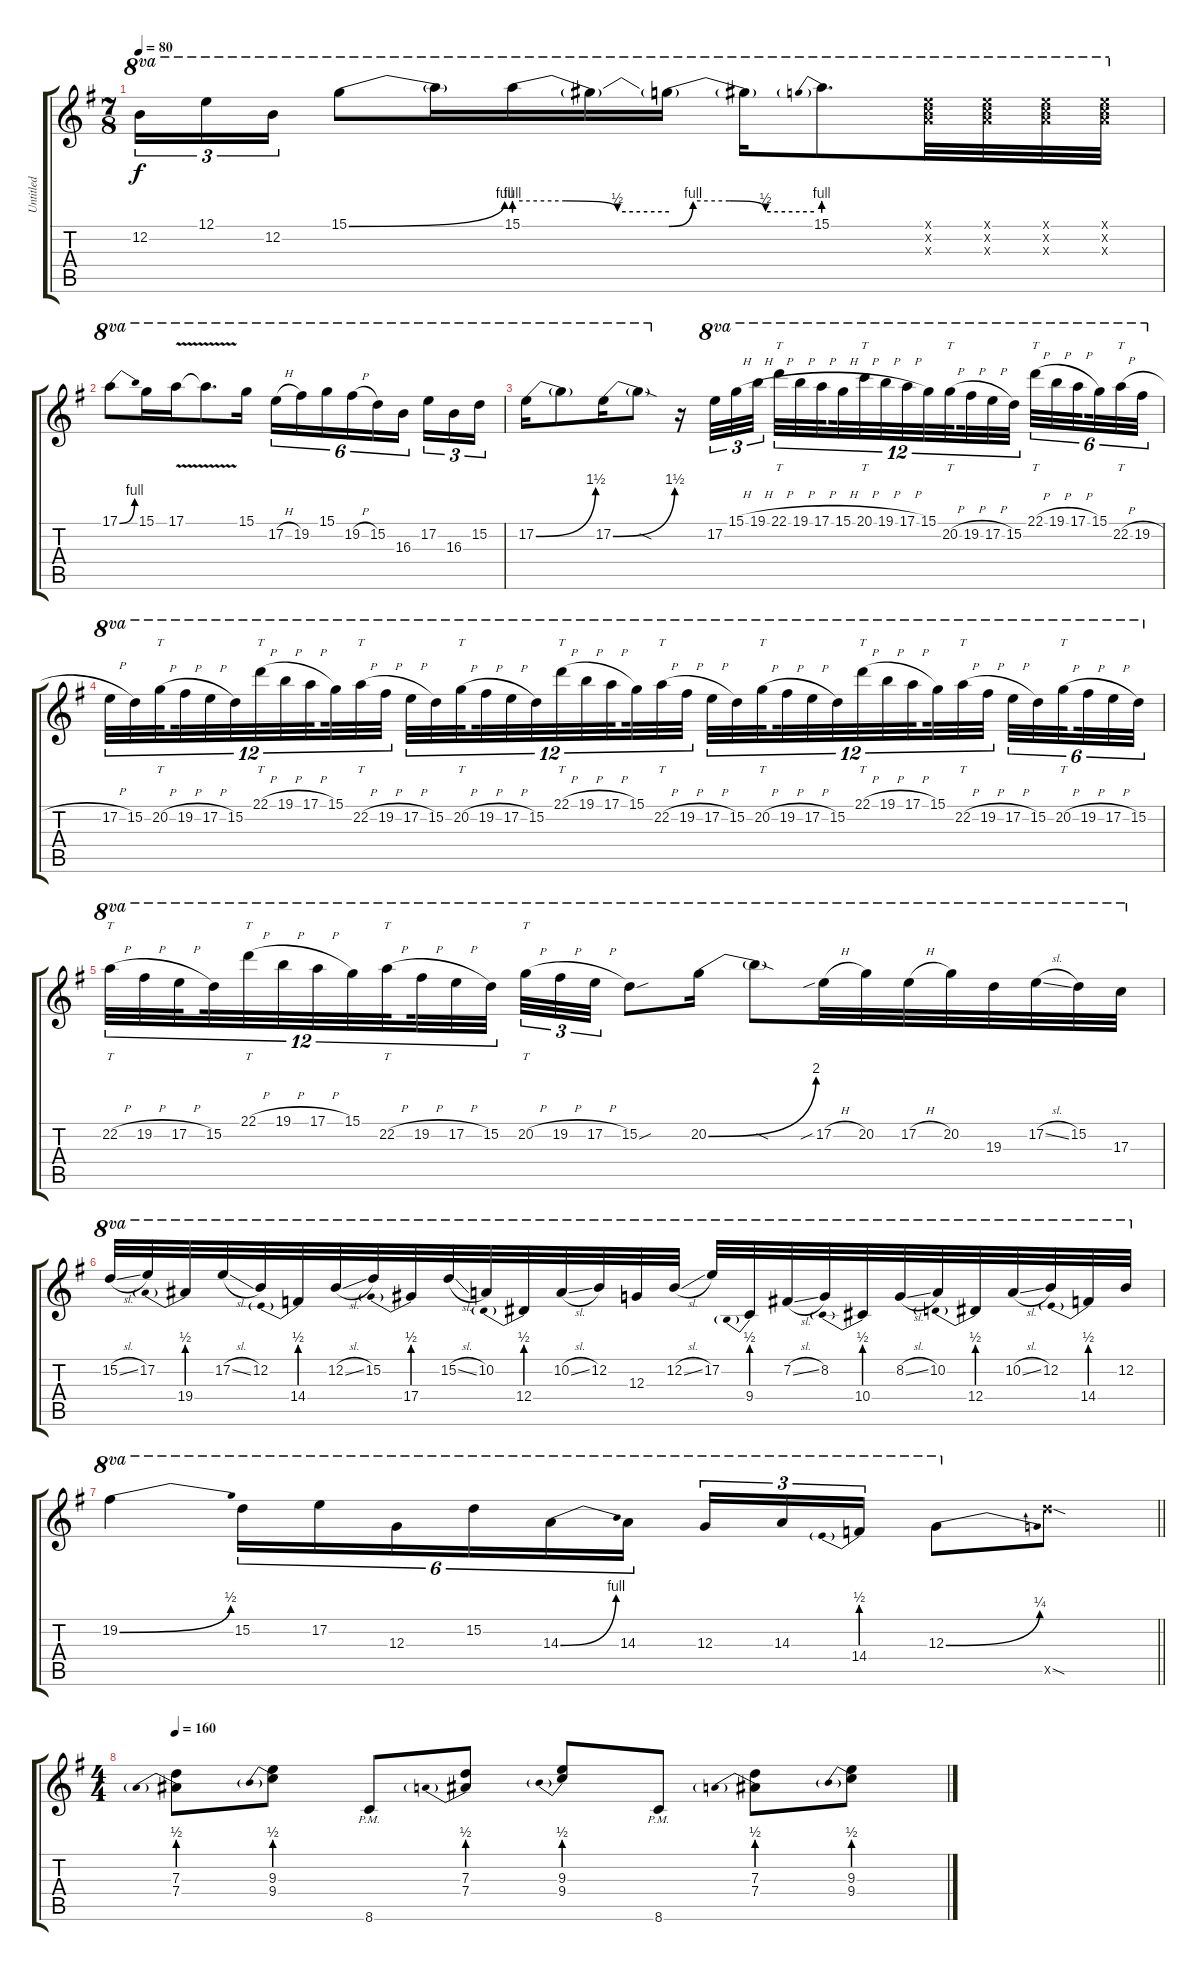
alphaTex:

\track ("Untitled" "Untitled") {instrument distortionguitar}
\staff {score tabs}
\tuning (E4 B3 G3 D3 A2 E2) {hide}
\ts (7 8)
\tempo 80
\clef g2
\ks g
12.2.16{tu (3 2) ot 8va dy f} 12.1.16{tu (3 2) ot 8va} 12.2.16{tu (3 2) ot 8va} 15.1{be (bend 0 0 60 4)}.8{ot 8va} 15.1{t}.16{ot 8va} 15.1{be (custom 0 4 20 4 40 2 60 2)}.16{ot 8va} 15.1{t}.16{ot 8va} 15.1{be (custom 0 0 10 4 25 4 40 2 60 2) t}.16{ot 8va} 15.1{t}.16{ot 8va} 15.1{be (prebend 0 4 60 4)}.8{d ot 8va} (12.1{x} 13.2{x} 14.3{x}).32{ot 8va} (12.1{x} 13.2{x} 14.3{x}).32{ot 8va} (12.1{x} 13.2{x} 14.3{x}).32{ot 8va} (12.1{x} 13.2{x} 14.3{x}).32{ot 8va} |
17.1{be (bend 0 0 60 4)}.8{ot 8va} 15.1.16{ot 8va} 17.1{v}.16{ot 8va} 17.1{v t}.8{d ot 8va} 15.1.16{ot 8va} 17.2{h}.16{tu (6 4) ot 8va} 19.2.16{tu (6 4) ot 8va} 15.1.16{tu (6 4) ot 8va} 19.2{h}.16{tu (6 4) ot 8va} 15.2.16{tu (6 4) ot 8va} 16.3.16{tu (6 4) ot 8va} 17.2.16{tu (3 2) ot 8va} 16.3.16{tu (3 2) ot 8va} 15.2.16{tu (3 2) ot 8va} |
17.2{be (bend 0 0 60 6)}.16{ot 8va} 17.2{t}.8{ot 8va} 17.2{be (bend 0 0 60 6)}.16{ot 8va} 17.2{sod t}.8{ot 8va} r.16 17.2.32{tu (3 2) ot 8va} 15.1{h}.32{tu (3 2) ot 8va} 19.1{h}.32{tu (3 2) ot 8va} 22.1{h}.32{tt tu (12 8) ot 8va} 19.1{h}.32{tu (12 8) ot 8va} 17.1{h}.32{tu (12 8) ot 8va beam splitsecondary} 15.1{h}.32{tu (12 8) ot 8va} 20.1{h}.32{tt tu (12 8) ot 8va} 19.1{h}.32{tu (12 8) ot 8va} 17.1{h}.32{tu (12 8) ot 8va} 15.1.32{tu (12 8) ot 8va} 20.2{h}.32{tt tu (12 8) ot 8va beam splitsecondary} 19.2{h}.32{tu (12 8) ot 8va} 17.2{h}.32{tu (12 8) ot 8va} 15.2.32{tu (12 8) ot 8va} 22.1{h}.32{tt tu (6 4) ot 8va} 19.1{h}.32{tu (6 4) ot 8va} 17.1{h}.32{tu (6 4) ot 8va beam splitsecondary} 15.1.32{tu (6 4) ot 8va} 22.2{h}.32{tt tu (6 4) ot 8va} 19.2{h}.32{tu (6 4) ot 8va} |
17.2{h}.32{tu (12 8) ot 8va} 15.2.32{tu (12 8) ot 8va} 20.2{h}.32{tt tu (12 8) ot 8va beam splitsecondary} 19.2{h}.32{tu (12 8) ot 8va} 17.2{h}.32{tu (12 8) ot 8va} 15.2.32{tu (12 8) ot 8va} 22.1{h}.32{tt tu (12 8) ot 8va} 19.1{h}.32{tu (12 8) ot 8va} 17.1{h}.32{tu (12 8) ot 8va beam splitsecondary} 15.1.32{tu (12 8) ot 8va} 22.2{h}.32{tt tu (12 8) ot 8va} 19.2{h}.32{tu (12 8) ot 8va} 17.2{h}.32{tu (12 8) ot 8va} 15.2.32{tu (12 8) ot 8va} 20.2{h}.32{tt tu (12 8) ot 8va beam splitsecondary} 19.2{h}.32{tu (12 8) ot 8va} 17.2{h}.32{tu (12 8) ot 8va} 15.2.32{tu (12 8) ot 8va} 22.1{h}.32{tt tu (12 8) ot 8va} 19.1{h}.32{tu (12 8) ot 8va} 17.1{h}.32{tu (12 8) ot 8va beam splitsecondary} 15.1.32{tu (12 8) ot 8va} 22.2{h}.32{tt tu (12 8) ot 8va} 19.2{h}.32{tu (12 8) ot 8va} 17.2{h}.32{tu (12 8) ot 8va} 15.2.32{tu (12 8) ot 8va} 20.2{h}.32{tt tu (12 8) ot 8va beam splitsecondary} 19.2{h}.32{tu (12 8) ot 8va} 17.2{h}.32{tu (12 8) ot 8va} 15.2.32{tu (12 8) ot 8va} 22.1{h}.32{tt tu (12 8) ot 8va} 19.1{h}.32{tu (12 8) ot 8va} 17.1{h}.32{tu (12 8) ot 8va beam splitsecondary} 15.1.32{tu (12 8) ot 8va} 22.2{h}.32{tt tu (12 8) ot 8va} 19.2{h}.32{tu (12 8) ot 8va} 17.2{h}.32{tu (6 4) ot 8va} 15.2.32{tu (6 4) ot 8va} 20.2{h}.32{tt tu (6 4) ot 8va beam splitsecondary} 19.2{h}.32{tu (6 4) ot 8va} 17.2{h}.32{tu (6 4) ot 8va} 15.2.32{tu (6 4) ot 8va} |
22.2{h}.32{tt tu (12 8) ot 8va} 19.2{h}.32{tu (12 8) ot 8va} 17.2{h}.32{tu (12 8) ot 8va beam splitsecondary} 15.2.32{tu (12 8) ot 8va} 22.1{h}.32{tt tu (12 8) ot 8va} 19.1{h}.32{tu (12 8) ot 8va} 17.1{h}.32{tu (12 8) ot 8va} 15.1.32{tu (12 8) ot 8va} 22.2{h}.32{tt tu (12 8) ot 8va beam splitsecondary} 19.2{h}.32{tu (12 8) ot 8va} 17.2{h}.32{tu (12 8) ot 8va} 15.2.32{tu (12 8) ot 8va} 20.2{h}.32{tt tu (3 2) ot 8va} 19.2{h}.32{tu (3 2) ot 8va} 17.2{h}.32{tu (3 2) ot 8va} 15.2{sou}.8{ot 8va} 20.2{be (bend 0 0 60 8)}.16{ot 8va} 20.2{sod t}.8{ot 8va} 17.2{sib h}.32{ot 8va} 20.2.32{ot 8va} 17.2{h}.32{ot 8va} 20.2.32{ot 8va} 19.3.32{ot 8va} 17.2{sl}.32{ot 8va} 15.2.32{ot 8va} 17.3.32{ot 8va} |
15.2{sl}.32{ot 8va} 17.2.32{ot 8va} 19.4{be (prebend 0 2 60 2)}.32{ot 8va} 17.2{sl}.32{ot 8va} 12.2.32{ot 8va} 14.4{be (prebend 0 2 60 2)}.32{ot 8va} 12.2{sl}.32{ot 8va} 15.2.32{ot 8va} 17.4{be (prebend 0 2 60 2)}.32{ot 8va} 15.2{sl}.32{ot 8va} 10.2.32{ot 8va} 12.4{be (prebend 0 2 60 2)}.32{ot 8va} 10.2{sl}.32{ot 8va} 12.2.32{ot 8va} 12.3.32{ot 8va} 12.2{sl}.32{ot 8va} 17.2.32{ot 8va} 9.4{be (prebend 0 2 60 2)}.32{ot 8va} 7.2{sl}.32{ot 8va} 8.2.32{ot 8va} 10.4{be (prebend 0 2 60 2)}.32{ot 8va} 8.2{sl}.32{ot 8va} 10.2.32{ot 8va} 12.4{be (prebend 0 2 60 2)}.32{ot 8va} 10.2{sl}.32{ot 8va} 12.2.32{ot 8va} 14.4{be (prebend 0 2 60 2)}.32{ot 8va} 12.2.32{ot 8va} |
\barLineRight lightlight
19.2{be (bend 0 0 60 2)}.4{ot 8va} 15.2.16{tu (6 4) ot 8va} 17.2.16{tu (6 4) ot 8va} 12.3.16{tu (6 4) ot 8va} 15.2.16{tu (6 4) ot 8va} 14.3{be (bend 0 0 60 4)}.16{tu (6 4) ot 8va} 14.3.16{tu (6 4) ot 8va} 12.3.16{tu (3 2) ot 8va} 14.3.16{tu (3 2) ot 8va} 14.4{be (prebend 0 2 60 2)}.16{tu (3 2) ot 8va} 12.3{be (bend 0 0 60 1)}.8{ot 8va} 17.5{sod x}.8 |
\ts (4 4)
\section ("" " ")
\tempo 160
(7.3 7.4{be (prebend 0 2 60 2)}).8 (9.3 9.4{be (prebend 0 2 60 2)}).8 8.6{pm}.8 (7.3 7.4{be (prebend 0 2 60 2)}).8 (9.3 9.4{be (prebend 0 2 60 2)}).8 8.6{pm}.8 (7.3 7.4{be (prebend 0 2 60 2)}).8 (9.3 9.4{be (prebend 0 2 60 2)}).8
